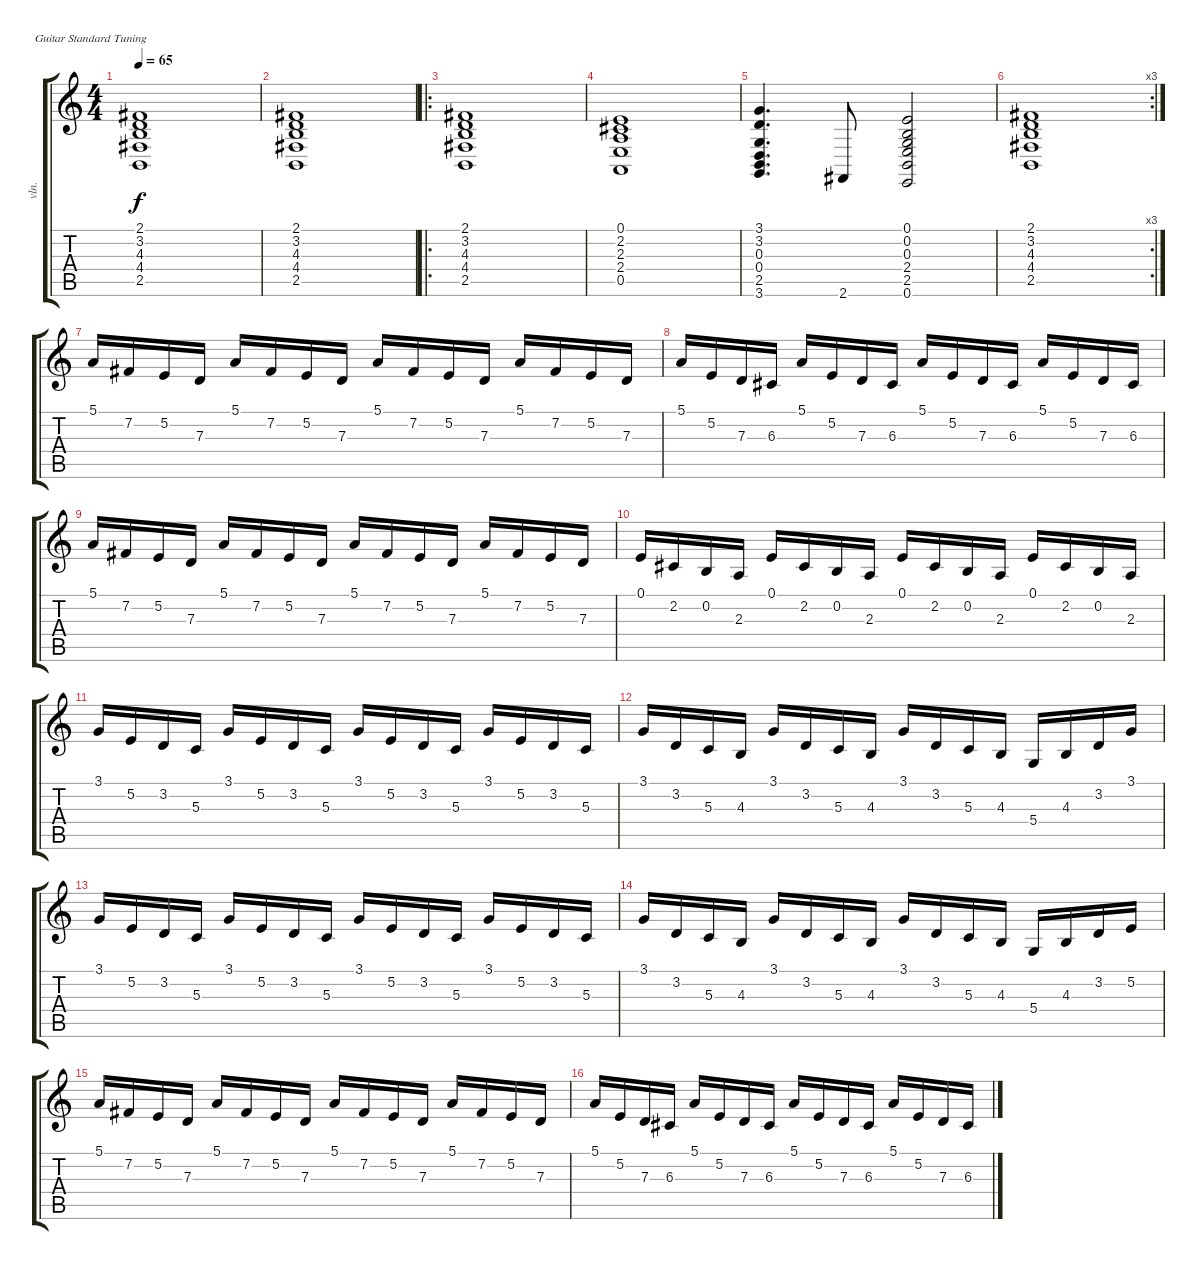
\defaultSystemsLayout 4
\bracketExtendMode groupsimilarinstruments
\otherSystemsTrackNameOrientation horizontal
\track ("Strings 1" "vln.") {instrument synthstrings1}
\staff {score tabs}
\tuning (E4 B3 G3 D3 A2 E2)
\ts (4 4)
\tempo 65
\clef g2
\ks c
(2.1{acc #} 3.2 4.3 4.4{acc #} 2.5).1{dy f instrument synthstrings1} |
(2.1{acc #} 3.2 4.3 4.4{acc #} 2.5).1 |
\ro
(2.1{acc #} 3.2 4.3 4.4{acc #} 2.5).1 |
(0.1 2.2{acc #} 2.3 2.4 0.5).1 |
(3.1 3.2 0.3 0.4 2.5 3.6).4{d} 2.6{acc #}.8 (0.1 0.2 0.3 2.4 2.5 0.6).2 |
\rc 3
(2.1{acc #} 3.2 4.3 4.4{acc #} 2.5).1 |
5.1.16 7.2{acc #}.16 5.2.16 7.3.16 5.1.16 7.2{acc #}.16 5.2.16 7.3.16 5.1.16 7.2{acc #}.16 5.2.16 7.3.16 5.1.16 7.2{acc #}.16 5.2.16 7.3.16 |
5.1.16 5.2.16 7.3.16 6.3{acc #}.16 5.1.16 5.2.16 7.3.16 6.3{acc #}.16 5.1.16 5.2.16 7.3.16 6.3{acc #}.16 5.1.16 5.2.16 7.3.16 6.3{acc #}.16 |
5.1.16 7.2{acc #}.16 5.2.16 7.3.16 5.1.16 7.2{acc #}.16 5.2.16 7.3.16 5.1.16 7.2{acc #}.16 5.2.16 7.3.16 5.1.16 7.2{acc #}.16 5.2.16 7.3.16 |
0.1.16 2.2{acc #}.16 0.2.16 2.3.16 0.1.16 2.2{acc #}.16 0.2.16 2.3.16 0.1.16 2.2{acc #}.16 0.2.16 2.3.16 0.1.16 2.2{acc #}.16 0.2.16 2.3.16 |
3.1.16 5.2.16 3.2.16 5.3.16 3.1.16 5.2.16 3.2.16 5.3.16 3.1.16 5.2.16 3.2.16 5.3.16 3.1.16 5.2.16 3.2.16 5.3.16 |
3.1.16 3.2.16 5.3.16 4.3.16 3.1.16 3.2.16 5.3.16 4.3.16 3.1.16 3.2.16 5.3.16 4.3.16 5.4.16 4.3.16 3.2.16 3.1.16 |
3.1.16 5.2.16 3.2.16 5.3.16 3.1.16 5.2.16 3.2.16 5.3.16 3.1.16 5.2.16 3.2.16 5.3.16 3.1.16 5.2.16 3.2.16 5.3.16 |
3.1.16 3.2.16 5.3.16 4.3.16 3.1.16 3.2.16 5.3.16 4.3.16 3.1.16 3.2.16 5.3.16 4.3.16 5.4.16 4.3.16 3.2.16 5.2.16 |
5.1.16 7.2{acc #}.16 5.2.16 7.3.16 5.1.16 7.2{acc #}.16 5.2.16 7.3.16 5.1.16 7.2{acc #}.16 5.2.16 7.3.16 5.1.16 7.2{acc #}.16 5.2.16 7.3.16 |
5.1.16 5.2.16 7.3.16 6.3{acc #}.16 5.1.16 5.2.16 7.3.16 6.3{acc #}.16 5.1.16 5.2.16 7.3.16 6.3{acc #}.16 5.1.16 5.2.16 7.3.16 6.3{acc #}.16
